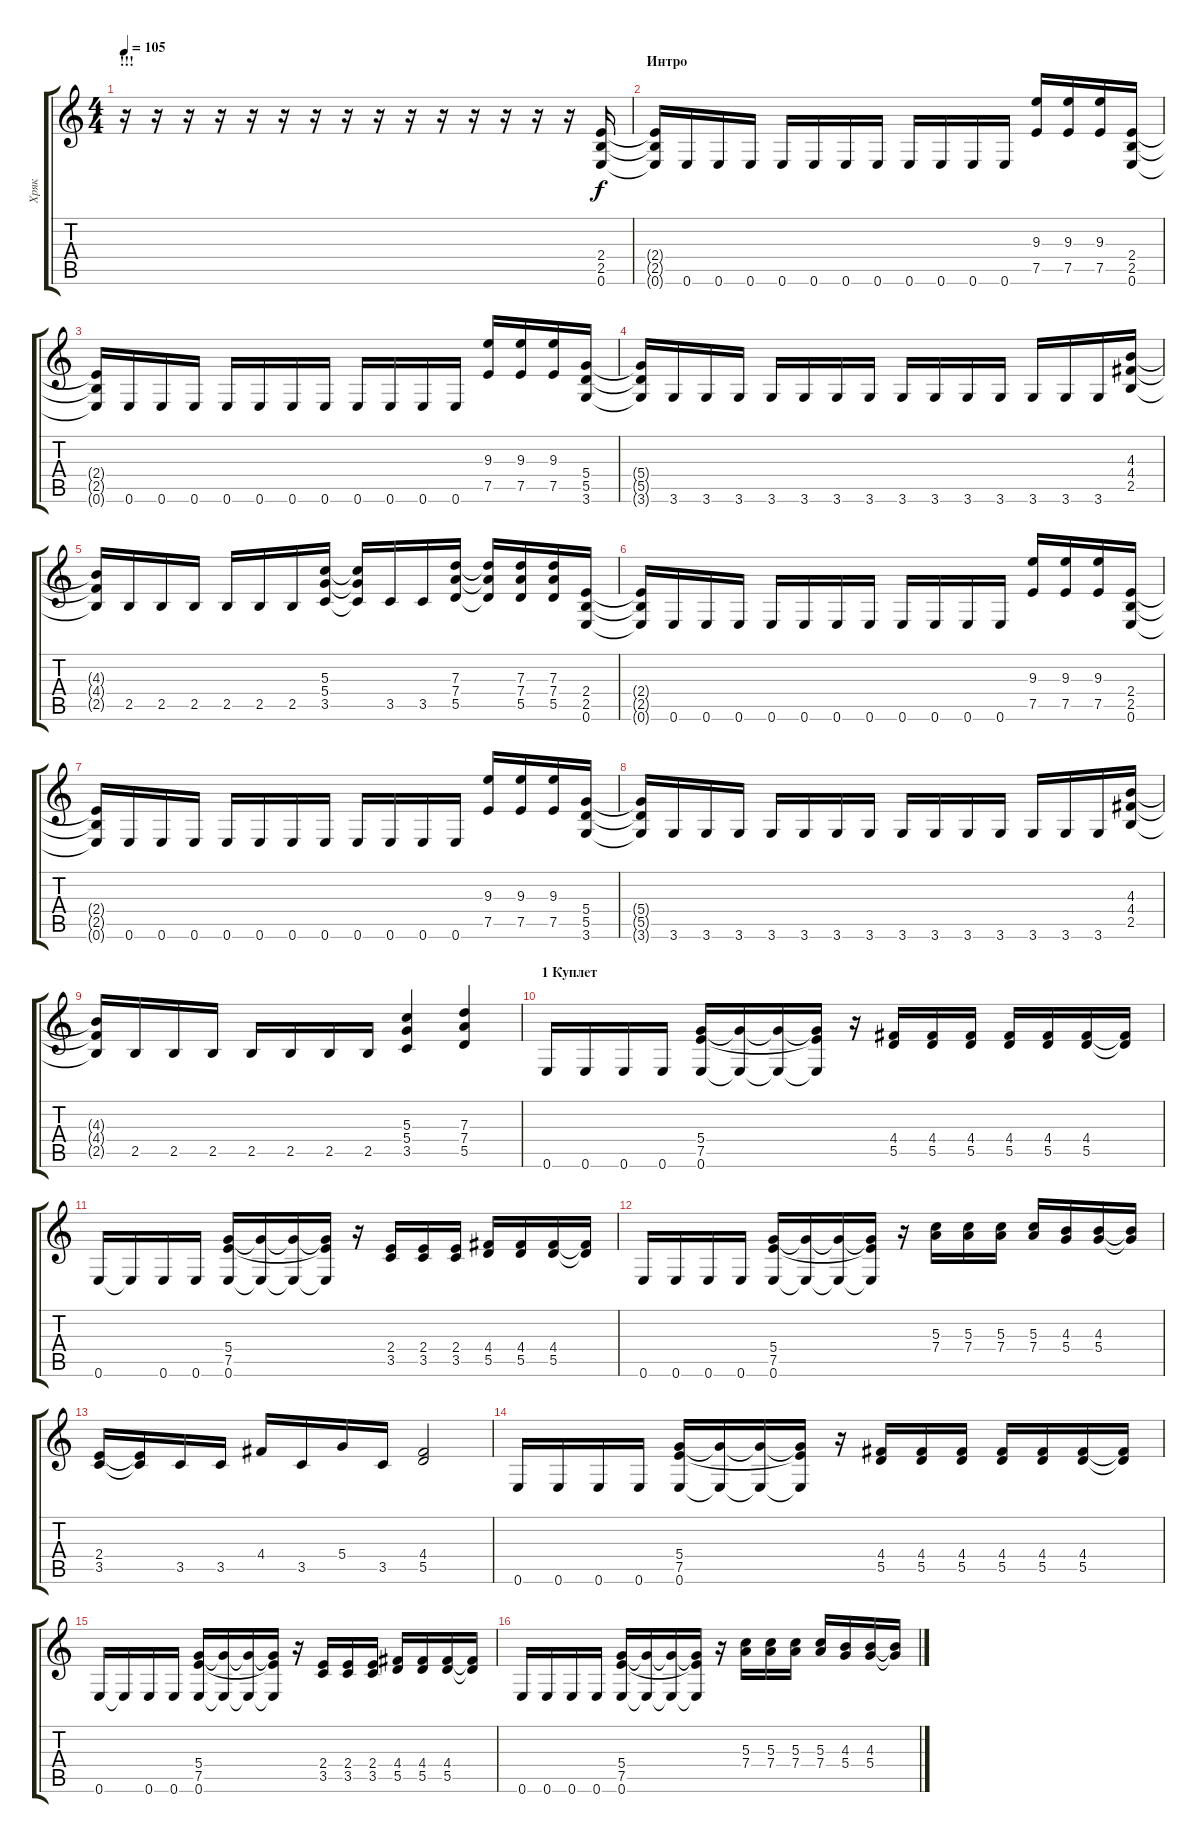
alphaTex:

\track ("Хряк" "Хряк") {instrument distortionguitar}
\staff {score tabs}
\tuning (E4 B3 G3 D3 A2 E2) {hide}
\ts (4 4)
\section ("" "!!!")
\tempo 105
\clef g2
\ks c
r.16{dy f instrument distortionguitar} r.16 r.16 r.16 r.16 r.16 r.16 r.16 r.16 r.16 r.16 r.16 r.16 r.16 r.16 (2.4 2.5 0.6).16 |
\section ("" "Интро")
(2.4{t} 2.5{t} 0.6{t}).16 0.6.16 0.6.16 0.6.16 0.6.16 0.6.16 0.6.16 0.6.16 0.6.16 0.6.16 0.6.16 0.6.16 (9.3 7.5).16 (9.3 7.5).16 (9.3 7.5).16 (2.4 2.5 0.6).16 |
(2.4{t} 2.5{t} 0.6{t}).16 0.6.16 0.6.16 0.6.16 0.6.16 0.6.16 0.6.16 0.6.16 0.6.16 0.6.16 0.6.16 0.6.16 (9.3 7.5).16 (9.3 7.5).16 (9.3 7.5).16 (5.4 5.5 3.6).16 |
(5.4{t} 5.5{t} 3.6{t}).16 3.6.16 3.6.16 3.6.16 3.6.16 3.6.16 3.6.16 3.6.16 3.6.16 3.6.16 3.6.16 3.6.16 3.6.16 3.6.16 3.6.16 (4.3 4.4 2.5).16 |
(4.3{t} 4.4{t} 2.5{t}).16 2.5.16 2.5.16 2.5.16 2.5.16 2.5.16 2.5.16 (5.3 5.4 3.5).16 (5.3{t} 5.4{t} 3.5{t}).16 3.5.16 3.5.16 (7.3 7.4 5.5).16 (7.3{t} 7.4{t} 5.5{t}).16 (7.3 7.4 5.5).16 (7.3 7.4 5.5).16 (2.4 2.5 0.6).16 |
(2.4{t} 2.5{t} 0.6{t}).16 0.6.16 0.6.16 0.6.16 0.6.16 0.6.16 0.6.16 0.6.16 0.6.16 0.6.16 0.6.16 0.6.16 (9.3 7.5).16 (9.3 7.5).16 (9.3 7.5).16 (2.4 2.5 0.6).16 |
(2.4{t} 2.5{t} 0.6{t}).16 0.6.16 0.6.16 0.6.16 0.6.16 0.6.16 0.6.16 0.6.16 0.6.16 0.6.16 0.6.16 0.6.16 (9.3 7.5).16 (9.3 7.5).16 (9.3 7.5).16 (5.4 5.5 3.6).16 |
(5.4{t} 5.5{t} 3.6{t}).16 3.6.16 3.6.16 3.6.16 3.6.16 3.6.16 3.6.16 3.6.16 3.6.16 3.6.16 3.6.16 3.6.16 3.6.16 3.6.16 3.6.16 (4.3 4.4 2.5).16 |
(4.3{t} 4.4{t} 2.5{t}).16 2.5.16 2.5.16 2.5.16 2.5.16 2.5.16 2.5.16 2.5.16 (5.3 5.4 3.5).4 (7.3 7.4 5.5).4 |
\section ("" "1 Куплет")
0.6.16 0.6.16 0.6.16 0.6.16 (5.4 7.5 0.6).16 (5.4{t} 0.6{t}).16 (5.4{t} 0.6{t}).16 (5.4{t} 7.5{t} 0.6{t}).16 r.16 (4.4 5.5).16 (4.4 5.5).16 (4.4 5.5).16 (4.4 5.5).16 (4.4 5.5).16 (4.4 5.5).16 (4.4{t} 5.5{t}).16 |
0.6.16 0.6{t}.16 0.6.16 0.6.16 (5.4 7.5 0.6).16 (5.4{t} 0.6{t}).16 (5.4{t} 0.6{t}).16 (5.4{t} 7.5{t} 0.6{t}).16 r.16 (2.4 3.5).16 (2.4 3.5).16 (2.4 3.5).16 (4.4 5.5).16 (4.4 5.5).16 (4.4 5.5).16 (4.4{t} 5.5{t}).16 |
0.6.16 0.6.16 0.6.16 0.6.16 (5.4 7.5 0.6).16 (5.4{t} 0.6{t}).16 (5.4{t} 0.6{t}).16 (5.4{t} 7.5{t} 0.6{t}).16 r.16 (5.3 7.4).16 (5.3 7.4).16 (5.3 7.4).16 (5.3 7.4).16 (4.3 5.4).16 (4.3 5.4).16 (4.3{t} 5.4{t}).16 |
(2.4 3.5).16 (2.4{t} 3.5{t}).16 3.5.16 3.5.16 4.4.16 3.5.16 5.4.16 3.5.16 (4.4 5.5).2 |
0.6.16 0.6.16 0.6.16 0.6.16 (5.4 7.5 0.6).16 (5.4{t} 0.6{t}).16 (5.4{t} 0.6{t}).16 (5.4{t} 7.5{t} 0.6{t}).16 r.16 (4.4 5.5).16 (4.4 5.5).16 (4.4 5.5).16 (4.4 5.5).16 (4.4 5.5).16 (4.4 5.5).16 (4.4{t} 5.5{t}).16 |
0.6.16 0.6{t}.16 0.6.16 0.6.16 (5.4 7.5 0.6).16 (5.4{t} 0.6{t}).16 (5.4{t} 0.6{t}).16 (5.4{t} 7.5{t} 0.6{t}).16 r.16 (2.4 3.5).16 (2.4 3.5).16 (2.4 3.5).16 (4.4 5.5).16 (4.4 5.5).16 (4.4 5.5).16 (4.4{t} 5.5{t}).16 |
0.6.16 0.6.16 0.6.16 0.6.16 (5.4 7.5 0.6).16 (5.4{t} 0.6{t}).16 (5.4{t} 0.6{t}).16 (5.4{t} 7.5{t} 0.6{t}).16 r.16 (5.3 7.4).16 (5.3 7.4).16 (5.3 7.4).16 (5.3 7.4).16 (4.3 5.4).16 (4.3 5.4).16 (4.3{t} 5.4{t}).16
